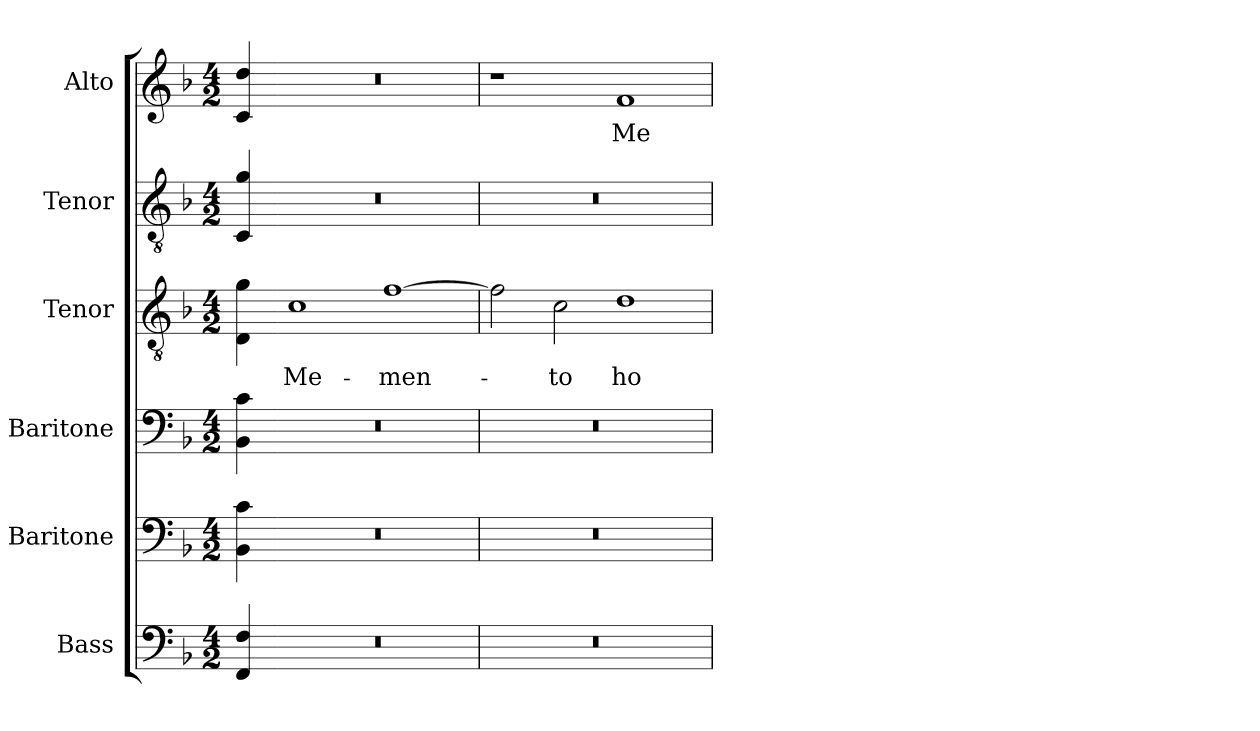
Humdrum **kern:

**kern	**kern	**kern	**kern	**text	**kern	**kern	**text
*part6	*part5	*part4	*part3	*part3	*part2	*part1	*part1
*staff6	*staff5	*staff4	*staff3	*staff3	*staff2	*staff1	*staff1
*I"Bass	*I"Baritone	*I"Baritone	*I"Tenor	*	*I"Tenor	*I"Alto	*
*I'B.	*I'Bar.	*I'Bar.	*I'T.	*	*I'T.	*I'A.	*
!!LO:PB:g=z
*clefF4	*clefF4	*clefF4	*clefGv2	*	*clefGv2	*clefG2	*
*	*	*	*ITrd7c12	*	*ITrd7c12	*	*
*k[b-]	*k[b-]	*k[b-]	*k[b-]	*	*k[b-]	*k[b-]	*
*F:	*F:	*F:	*F:	*	*F:	*F:	*
*M4/2	*M4/2	*M4/2	*M4/2	*	*M4/2	*M4/2	*
=	=	=	=	=	=	=	=
4FFi/ 4Fi	4BB-i\ 4ci	4BB-i\ 4ci	4DDi\ 4Gi	.	4CCi/ 4Gi	4ci/ 4ddi	.
=1-	=1-	=1-	=1-	=1-	=1-	=1-	=1-
!LO:N:vis=1	!LO:N:vis=1	!LO:N:vis=1	!	!	!	!	!
!	!	!	!	!LO:LY:b:color=#000000	!LO:N:vis=1	!LO:N:vis=1	!
0r	0r	0r	1Ci	Me-	0r	0r	.
!	!	!	!	!LO:LY:b:color=#000000	!	!	!
.	.	.	[1Fi	-men-	.	.	.
=2	=2	=2	=2	=2	=2	=2	=2
!LO:N:vis=1	!LO:N:vis=1	!LO:N:vis=1	!	!	!LO:N:vis=1	!	!
0r	0r	0r	2Fi\]	.	0r	1r	.
!	!	!	!	!LO:LY:b:color=#000000	!	!	!
.	.	.	2Ci\	-to	.	.	.
!	!	!	!	!LO:LY:b:color=#000000	!	!	!
!	!	!	!	!	!	!	!LO:LY:b:color=#000000
.	.	.	1Di	ho-	.	1fi	Me-
=	=	=	=	=	=	=	=
*-	*-	*-	*-	*-	*-	*-	*-
